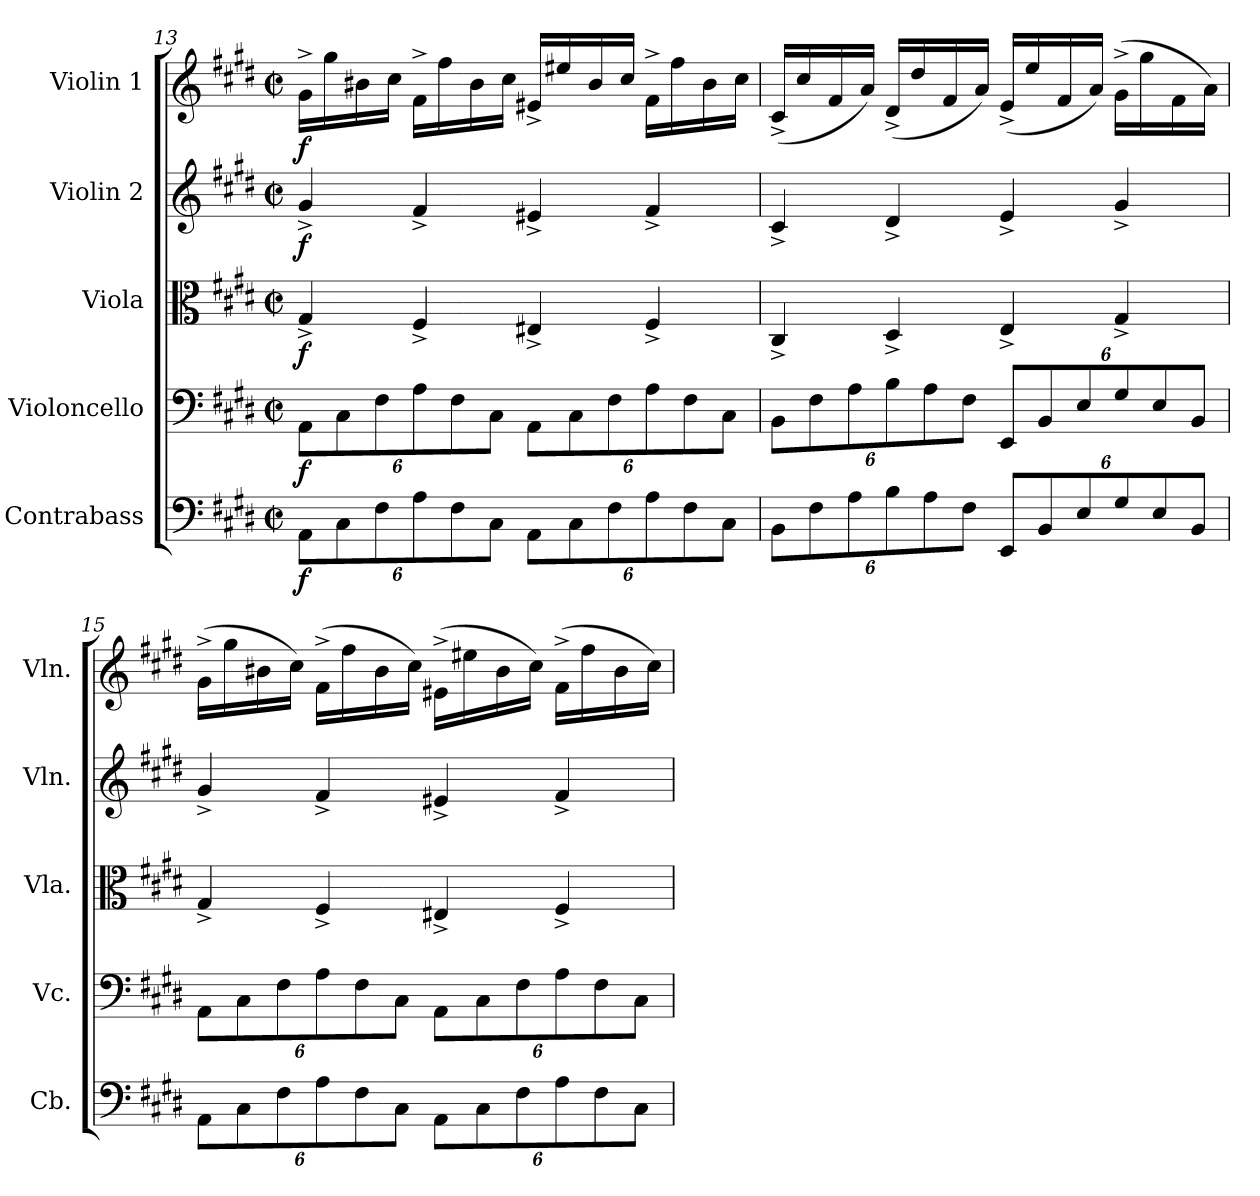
**kern	**dynam	**kern	**dynam	**kern	**dynam	**kern	**dynam	**kern	**dynam
*part5	*part5	*part4	*part4	*part3	*part3	*part2	*part2	*part1	*part1
*staff5	*staff5	*staff4	*staff4	*staff3	*staff3	*staff2	*staff2	*staff1	*staff1
*I"Contrabass	*	*I"Violoncello	*	*I"Viola	*	*I"Violin 2	*	*I"Violin 1	*
*I'Cb.	*	*I'Vc.	*	*I'Vla.	*	*I'Vln.	*	*I'Vln.	*
!!LO:LB:g=z
*clefF4	*	*clefF4	*	*clefC3	*	*clefG2	*	*clefG2	*
*ITrd7c12	*	*	*	*	*	*	*	*	*
*k[f#c#g#d#]	*	*k[f#c#g#d#]	*	*k[f#c#g#d#]	*	*k[f#c#g#d#]	*	*k[f#c#g#d#]	*
*M2/2	*	*M2/2	*	*M2/2	*	*M2/2	*	*M2/2	*
*met(c|)	*	*met(c|)	*	*met(c|)	*	*met(c|)	*	*met(c|)	*
*Xbrackettup	*	*Xbrackettup	*	*	*	*	*	*	*
=13	=13	=13	=13	=13	=13	=13	=13	=13	=13
!	!LO:DY:b	!	!LO:DY:b	!	!LO:DY:b	!	!LO:DY:b	!	!LO:DY:b
12AAA\L	f	12AA\L	f	4G#^/	f	4g#^/	f	16g#^\LL	f
.	.	.	.	.	.	.	.	16gg#\	.
12CC#\	.	12C#\	.	.	.	.	.	.	.
.	.	.	.	.	.	.	.	16b#X\	.
12FF#\	.	12F#\	.	.	.	.	.	.	.
.	.	.	.	.	.	.	.	16cc#\JJ	.
12AA\	.	12A\	.	4F#^/	.	4f#^/	.	16f#^\LL	.
.	.	.	.	.	.	.	.	16ff#\	.
12FF#\	.	12F#\	.	.	.	.	.	.	.
.	.	.	.	.	.	.	.	16b#\	.
12CC#\J	.	12C#\J	.	.	.	.	.	.	.
.	.	.	.	.	.	.	.	16cc#\JJ	.
12AAA\L	.	12AA\L	.	4E#X^/	.	4e#X^/	.	16e#X^/LL	.
.	.	.	.	.	.	.	.	16ee#X/	.
12CC#\	.	12C#\	.	.	.	.	.	.	.
.	.	.	.	.	.	.	.	16b#/	.
12FF#\	.	12F#\	.	.	.	.	.	.	.
.	.	.	.	.	.	.	.	16cc#/JJ	.
12AA\	.	12A\	.	4F#^/	.	4f#^/	.	16f#^\LL	.
.	.	.	.	.	.	.	.	16ff#\	.
12FF#\	.	12F#\	.	.	.	.	.	.	.
.	.	.	.	.	.	.	.	16b#\	.
12CC#\J	.	12C#\J	.	.	.	.	.	.	.
.	.	.	.	.	.	.	.	16cc#\JJ	.
=14	=14	=14	=14	=14	=14	=14	=14	=14	=14
12BBB\L	.	12BB\L	.	4C#^/	.	4c#^/	.	(16c#^/LL	.
.	.	.	.	.	.	.	.	16cc#/	.
12FF#\	.	12F#\	.	.	.	.	.	.	.
.	.	.	.	.	.	.	.	16f#/	.
12AA\	.	12A\	.	.	.	.	.	.	.
.	.	.	.	.	.	.	.	16a/JJ)	.
12BB\	.	12B\	.	4D#^/	.	4d#^/	.	(16d#^/LL	.
.	.	.	.	.	.	.	.	16dd#/	.
12AA\	.	12A\	.	.	.	.	.	.	.
.	.	.	.	.	.	.	.	16f#/	.
12FF#\J	.	12F#\J	.	.	.	.	.	.	.
.	.	.	.	.	.	.	.	16a/JJ)	.
12EEE/L	.	12EE/L	.	4E^/	.	4e^/	.	(16e^/LL	.
.	.	.	.	.	.	.	.	16ee/	.
12BBB/	.	12BB/	.	.	.	.	.	.	.
.	.	.	.	.	.	.	.	16f#/	.
12EE/	.	12E/	.	.	.	.	.	.	.
.	.	.	.	.	.	.	.	16a/JJ)	.
12GG#/	.	12G#/	.	4G#^/	.	4g#^/	.	(16g#^\LL	.
.	.	.	.	.	.	.	.	16gg#\	.
12EE/	.	12E/	.	.	.	.	.	.	.
.	.	.	.	.	.	.	.	16f#\	.
12BBB/J	.	12BB/J	.	.	.	.	.	.	.
.	.	.	.	.	.	.	.	16a\JJ)	.
!!LO:PB:g=z
=15	=15	=15	=15	=15	=15	=15	=15	=15	=15
12AAA\L	.	12AA\L	.	4G#^/	.	4g#^/	.	(16g#^\LL	.
.	.	.	.	.	.	.	.	16gg#\	.
12CC#\	.	12C#\	.	.	.	.	.	.	.
.	.	.	.	.	.	.	.	16b#X\	.
12FF#\	.	12F#\	.	.	.	.	.	.	.
.	.	.	.	.	.	.	.	16cc#\JJ)	.
12AA\	.	12A\	.	4F#^/	.	4f#^/	.	(16f#^\LL	.
.	.	.	.	.	.	.	.	16ff#\	.
12FF#\	.	12F#\	.	.	.	.	.	.	.
.	.	.	.	.	.	.	.	16b#\	.
12CC#\J	.	12C#\J	.	.	.	.	.	.	.
.	.	.	.	.	.	.	.	16cc#\JJ)	.
12AAA\L	.	12AA\L	.	4E#X^/	.	4e#X^/	.	(16e#X^\LL	.
.	.	.	.	.	.	.	.	16ee#X\	.
12CC#\	.	12C#\	.	.	.	.	.	.	.
.	.	.	.	.	.	.	.	16b#\	.
12FF#\	.	12F#\	.	.	.	.	.	.	.
.	.	.	.	.	.	.	.	16cc#\JJ)	.
12AA\	.	12A\	.	4F#^/	.	4f#^/	.	(16f#^\LL	.
.	.	.	.	.	.	.	.	16ff#\	.
12FF#\	.	12F#\	.	.	.	.	.	.	.
.	.	.	.	.	.	.	.	16b#\	.
12CC#\J	.	12C#\J	.	.	.	.	.	.	.
.	.	.	.	.	.	.	.	16cc#\JJ)	.
=	=	=	=	=	=	=	=	=	=
*-	*-	*-	*-	*-	*-	*-	*-	*-	*-
